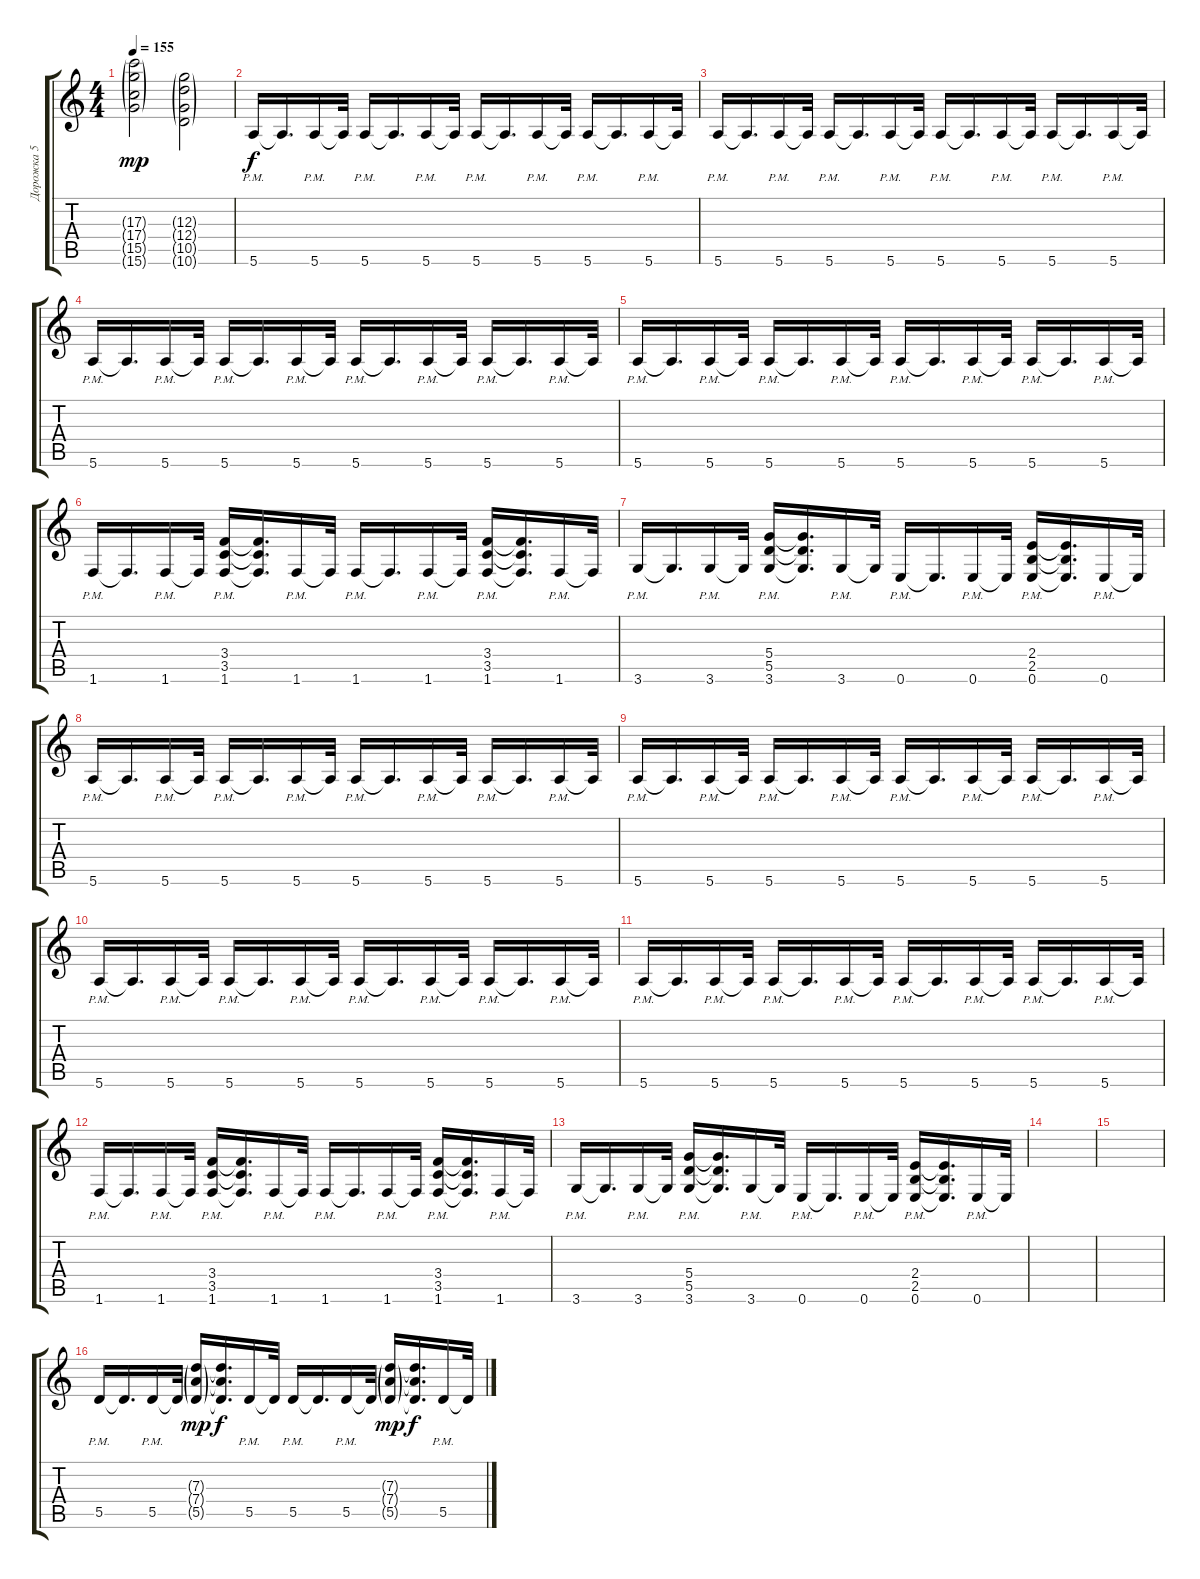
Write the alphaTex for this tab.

\track ("Дорожка 5" "Дорожка 5") {instrument overdrivenguitar}
\staff {score tabs}
\tuning (E4 B3 G3 D3 A2 E2) {hide}
\ts (4 4)
\tempo 155
\clef g2
\ks c
(17.3{g} 17.4{g} 15.5{g} 15.6{g}).2{dy mp} (12.3{g} 12.4{g} 10.5{g} 10.6{g}).2 |
5.6{pm}.16{dy f} 5.6{t}.16{d} 5.6{pm}.16 5.6{t}.32 5.6{pm}.16 5.6{t}.16{d} 5.6{pm}.16 5.6{t}.32 5.6{pm}.16 5.6{t}.16{d} 5.6{pm}.16 5.6{t}.32 5.6{pm}.16 5.6{t}.16{d} 5.6{pm}.16 5.6{t}.32 |
5.6{pm}.16 5.6{t}.16{d} 5.6{pm}.16 5.6{t}.32 5.6{pm}.16 5.6{t}.16{d} 5.6{pm}.16 5.6{t}.32 5.6{pm}.16 5.6{t}.16{d} 5.6{pm}.16 5.6{t}.32 5.6{pm}.16 5.6{t}.16{d} 5.6{pm}.16 5.6{t}.32 |
5.6{pm}.16 5.6{t}.16{d} 5.6{pm}.16 5.6{t}.32 5.6{pm}.16 5.6{t}.16{d} 5.6{pm}.16 5.6{t}.32 5.6{pm}.16 5.6{t}.16{d} 5.6{pm}.16 5.6{t}.32 5.6{pm}.16 5.6{t}.16{d} 5.6{pm}.16 5.6{t}.32 |
5.6{pm}.16 5.6{t}.16{d} 5.6{pm}.16 5.6{t}.32 5.6{pm}.16 5.6{t}.16{d} 5.6{pm}.16 5.6{t}.32 5.6{pm}.16 5.6{t}.16{d} 5.6{pm}.16 5.6{t}.32 5.6{pm}.16 5.6{t}.16{d} 5.6{pm}.16 5.6{t}.32 |
1.6{pm}.16 1.6{t}.16{d} 1.6{pm}.16 1.6{t}.32 (3.4{pm} 3.5{pm} 1.6{pm}).16 (3.4{t} 3.5{t} 1.6{t}).16{d} 1.6{pm}.16 1.6{t}.32 1.6{pm}.16 1.6{t}.16{d} 1.6{pm}.16 1.6{t}.32 (3.4{pm} 3.5{pm} 1.6{pm}).16 (3.4{t} 3.5{t} 1.6{t}).16{d} 1.6{pm}.16 1.6{t}.32 |
3.6{pm}.16 3.6{t}.16{d} 3.6{pm}.16 3.6{t}.32 (5.4{pm} 5.5{pm} 3.6{pm}).16 (5.4{t} 5.5{t} 3.6{t}).16{d} 3.6{pm}.16 3.6{t}.32 0.6{pm}.16 0.6{t}.16{d} 0.6{pm}.16 0.6{t}.32 (2.4{pm} 2.5{pm} 0.6{pm}).16 (2.4{t} 2.5{t} 0.6{t}).16{d} 0.6{pm}.16 0.6{t}.32 |
5.6{pm}.16 5.6{t}.16{d} 5.6{pm}.16 5.6{t}.32 5.6{pm}.16 5.6{t}.16{d} 5.6{pm}.16 5.6{t}.32 5.6{pm}.16 5.6{t}.16{d} 5.6{pm}.16 5.6{t}.32 5.6{pm}.16 5.6{t}.16{d} 5.6{pm}.16 5.6{t}.32 |
5.6{pm}.16 5.6{t}.16{d} 5.6{pm}.16 5.6{t}.32 5.6{pm}.16 5.6{t}.16{d} 5.6{pm}.16 5.6{t}.32 5.6{pm}.16 5.6{t}.16{d} 5.6{pm}.16 5.6{t}.32 5.6{pm}.16 5.6{t}.16{d} 5.6{pm}.16 5.6{t}.32 |
5.6{pm}.16 5.6{t}.16{d} 5.6{pm}.16 5.6{t}.32 5.6{pm}.16 5.6{t}.16{d} 5.6{pm}.16 5.6{t}.32 5.6{pm}.16 5.6{t}.16{d} 5.6{pm}.16 5.6{t}.32 5.6{pm}.16 5.6{t}.16{d} 5.6{pm}.16 5.6{t}.32 |
5.6{pm}.16 5.6{t}.16{d} 5.6{pm}.16 5.6{t}.32 5.6{pm}.16 5.6{t}.16{d} 5.6{pm}.16 5.6{t}.32 5.6{pm}.16 5.6{t}.16{d} 5.6{pm}.16 5.6{t}.32 5.6{pm}.16 5.6{t}.16{d} 5.6{pm}.16 5.6{t}.32 |
1.6{pm}.16 1.6{t}.16{d} 1.6{pm}.16 1.6{t}.32 (3.4{pm} 3.5{pm} 1.6{pm}).16 (3.4{t} 3.5{t} 1.6{t}).16{d} 1.6{pm}.16 1.6{t}.32 1.6{pm}.16 1.6{t}.16{d} 1.6{pm}.16 1.6{t}.32 (3.4{pm} 3.5{pm} 1.6{pm}).16 (3.4{t} 3.5{t} 1.6{t}).16{d} 1.6{pm}.16 1.6{t}.32 |
3.6{pm}.16 3.6{t}.16{d} 3.6{pm}.16 3.6{t}.32 (5.4{pm} 5.5{pm} 3.6{pm}).16 (5.4{t} 5.5{t} 3.6{t}).16{d} 3.6{pm}.16 3.6{t}.32 0.6{pm}.16 0.6{t}.16{d} 0.6{pm}.16 0.6{t}.32 (2.4{pm} 2.5{pm} 0.6{pm}).16 (2.4{t} 2.5{t} 0.6{t}).16{d} 0.6{pm}.16 0.6{t}.32 |
|
|
5.5{pm}.16 5.5{t}.16{d} 5.5{pm}.16 5.5{t}.32 (7.3{g} 7.4{g} 5.5{g}).16{dy mp} (7.3{t} 7.4{t} 5.5{t}).16{d dy f} 5.5{pm}.16 5.5{t}.32 5.5{pm}.16 5.5{t}.16{d} 5.5{pm}.16 5.5{t}.32 (7.3{g} 7.4{g} 5.5{g}).16{dy mp} (7.3{t} 7.4{t} 5.5{t}).16{d dy f} 5.5{pm}.16 5.5{t}.32
